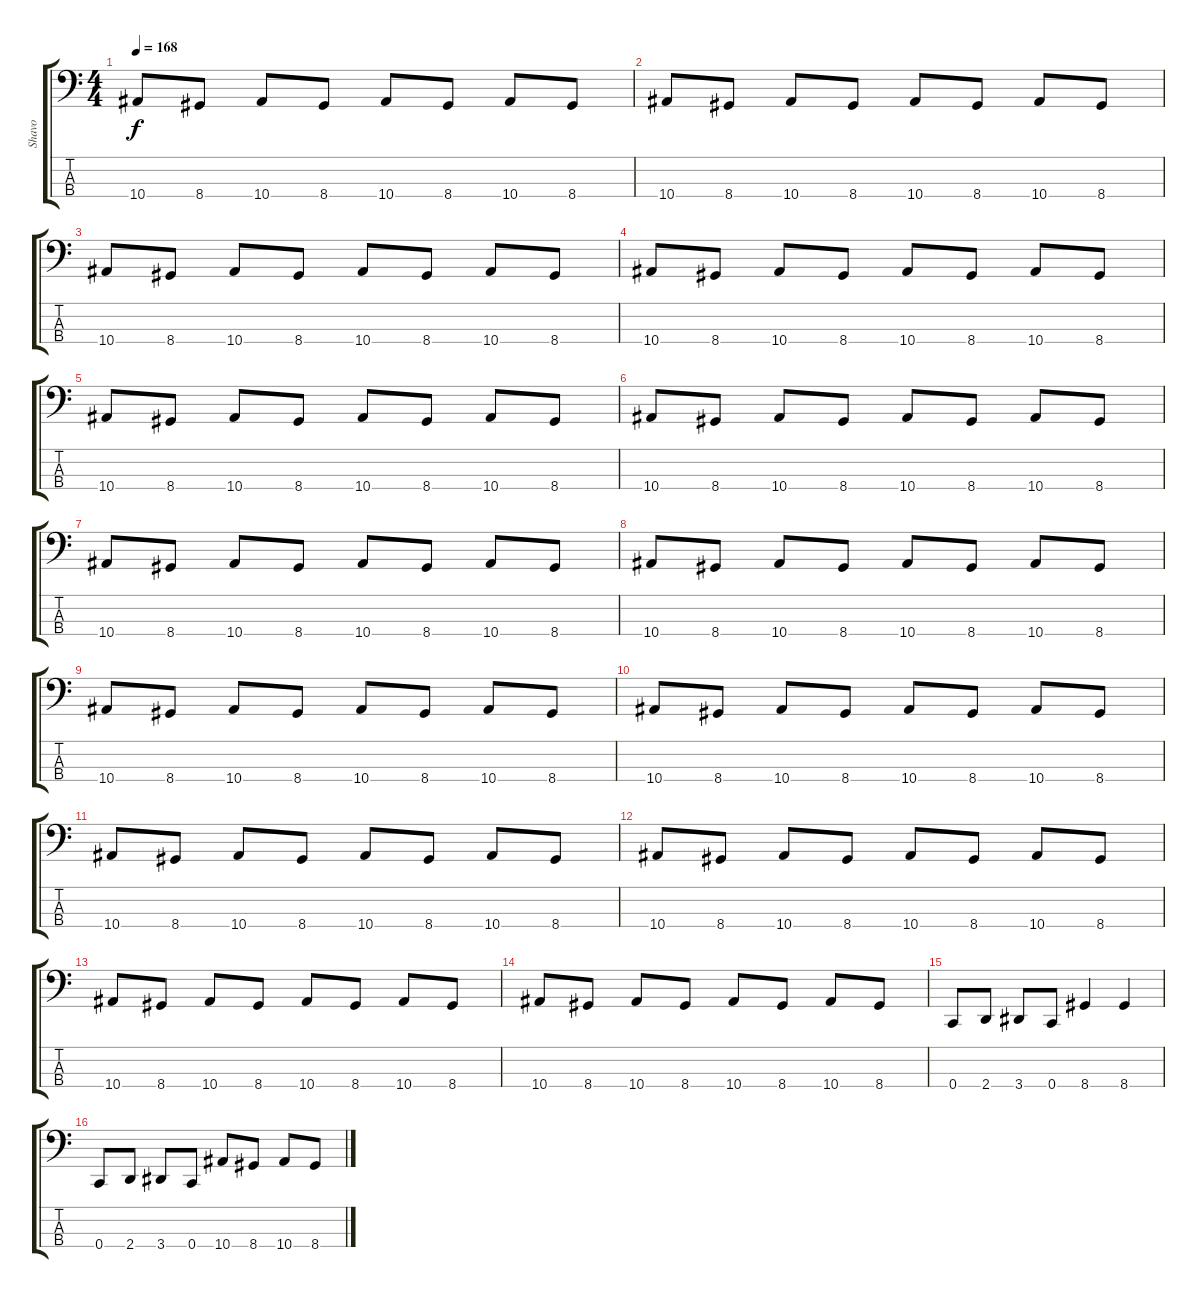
\track ("Shavo" "Shavo") {instrument electricbassfinger}
\staff {score tabs}
\tuning (F2 C2 G1 C1) {hide}
\ts (4 4)
\tempo 168
\clef f4
\ks c
10.4.8{dy f} 8.4.8 10.4.8 8.4.8 10.4.8 8.4.8 10.4.8 8.4.8 |
10.4.8 8.4.8 10.4.8 8.4.8 10.4.8 8.4.8 10.4.8 8.4.8 |
10.4.8 8.4.8 10.4.8 8.4.8 10.4.8 8.4.8 10.4.8 8.4.8 |
10.4.8 8.4.8 10.4.8 8.4.8 10.4.8 8.4.8 10.4.8 8.4.8 |
10.4.8 8.4.8 10.4.8 8.4.8 10.4.8 8.4.8 10.4.8 8.4.8 |
10.4.8 8.4.8 10.4.8 8.4.8 10.4.8 8.4.8 10.4.8 8.4.8 |
10.4.8 8.4.8 10.4.8 8.4.8 10.4.8 8.4.8 10.4.8 8.4.8 |
10.4.8 8.4.8 10.4.8 8.4.8 10.4.8 8.4.8 10.4.8 8.4.8 |
10.4.8 8.4.8 10.4.8 8.4.8 10.4.8 8.4.8 10.4.8 8.4.8 |
10.4.8 8.4.8 10.4.8 8.4.8 10.4.8 8.4.8 10.4.8 8.4.8 |
10.4.8 8.4.8 10.4.8 8.4.8 10.4.8 8.4.8 10.4.8 8.4.8 |
10.4.8 8.4.8 10.4.8 8.4.8 10.4.8 8.4.8 10.4.8 8.4.8 |
10.4.8 8.4.8 10.4.8 8.4.8 10.4.8 8.4.8 10.4.8 8.4.8 |
10.4.8 8.4.8 10.4.8 8.4.8 10.4.8 8.4.8 10.4.8 8.4.8 |
0.4.8 2.4.8 3.4.8 0.4.8 8.4.4 8.4.4 |
0.4.8 2.4.8 3.4.8 0.4.8 10.4.8 8.4.8 10.4.8 8.4.8
